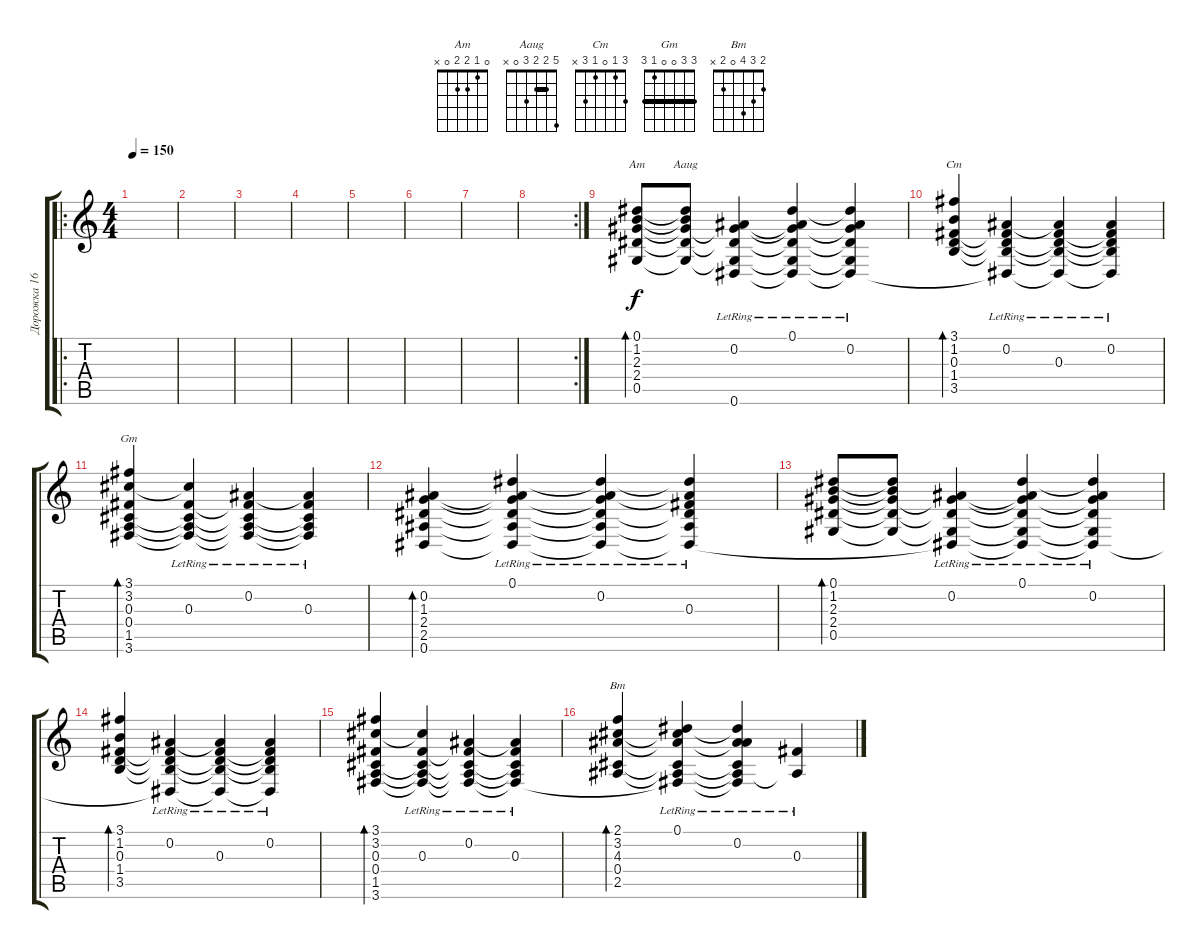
\track ("Дорожка 16" "Дорожка 16") {instrument acousticguitarsteel}
\staff {score tabs}
\tuning (Eb4 Bb3 Gb3 Db3 Ab2 Eb2) {hide}
\chord ("Am" 0 1 2 2 0 x)
\chord ("Aaug" 5 2 2 3 0 x) {barre 2}
\chord ("Cm" 3 1 0 1 3 x)
\chord ("Gm" 3 3 0 0 1 3) {barre 3}
\chord ("Bm" 2 3 4 0 2 x)
\ro
\ts (4 4)
\tempo 150
\clef g2
\ks c
|
|
|
|
|
|
|
\rc 2
|
(0.1 1.2 2.3 2.4 0.5).8{bd 240 ch "Am"} (0.1{t} 1.2{t} 2.3{t} 2.4{t} 0.5{t}).8{ch "Aaug"} (0.2{lr} 2.3{t} 2.4{t} 0.5{t} 0.6).4 (0.1{lr} 0.2{t} 2.3{t} 2.4{t} 0.5{t} 0.6{t}).4 (0.1{t} 0.2{lr} 2.3{t} 2.4{t} 0.5{t} 0.6{t}).4 |
(3.1 1.2 0.3 1.4 3.5).4{bd 240 ch "Cm"} (0.2{lr} 0.3{t} 1.4{t} 3.5{t} 0.6{t}).4 (0.2{t} 0.3{lr} 1.4{t} 3.5{t} 0.6{t}).4 (0.2{lr} 0.3{t} 1.4{t} 3.5{t} 0.6{t}).4 |
(3.1 3.2 0.3 0.4 1.5 3.6).4{bd 240 ch "Gm"} (3.2{t} 0.3{lr} 0.4{t} 1.5{t} 3.6{t}).4 (0.2{lr} 0.3{t} 0.4{t} 1.5{t} 3.6{t}).4 (0.2{t} 0.3{lr} 0.4{t} 1.5{t} 3.6{t}).4 |
(0.2 1.3 2.4 2.5 0.6).4{bd 240} (0.1{lr} 0.2{t} 1.3{t} 2.4{t} 2.5{t} 0.6{t}).4 (0.1{t} 0.2{lr} 1.3{t} 2.4{t} 2.5{t} 0.6{t}).4 (0.1{t} 0.2{t} 0.3{lr} 2.4{t} 2.5{t} 0.6{t}).4 |
(0.1 1.2 2.3 2.4 0.5).8{bd 240} (0.1{t} 1.2{t} 2.3{t} 2.4{t} 0.5{t}).8 (0.2{lr} 2.3{t} 2.4{t} 0.5{t} 0.6{t}).4 (0.1{lr} 0.2{t} 2.3{t} 2.4{t} 0.5{t} 0.6{t}).4 (0.1{t} 0.2{lr} 2.3{t} 2.4{t} 0.5{t} 0.6{t}).4 |
(3.1 1.2 0.3 1.4 3.5).4{bd 240} (0.2{lr} 0.3{t} 1.4{t} 3.5{t} 0.6{t}).4 (0.2{t} 0.3{lr} 1.4{t} 3.5{t} 0.6{t}).4 (0.2{lr} 0.3{t} 1.4{t} 3.5{t} 0.6{t}).4 |
(3.1 3.2 0.3 0.4 1.5 3.6).4{bd 240} (3.2{t} 0.3{lr} 0.4{t} 1.5{t} 3.6{t}).4 (0.2{lr} 0.3{t} 0.4{t} 1.5{t} 3.6{t}).4 (0.2{t} 0.3{lr} 0.4{t} 1.5{t} 3.6{t}).4 |
(2.1 3.2 4.3 0.4 2.5).4{bd 240 ch "Bm"} (0.1{lr} 3.2{t} 4.3{t} 0.4{t} 2.5{t} 3.6{t}).4 (0.1{t} 0.2{lr} 4.3{t} 0.4{t} 2.5{t} 3.6{t}).4 (0.3{lr} 2.5{t}).4
